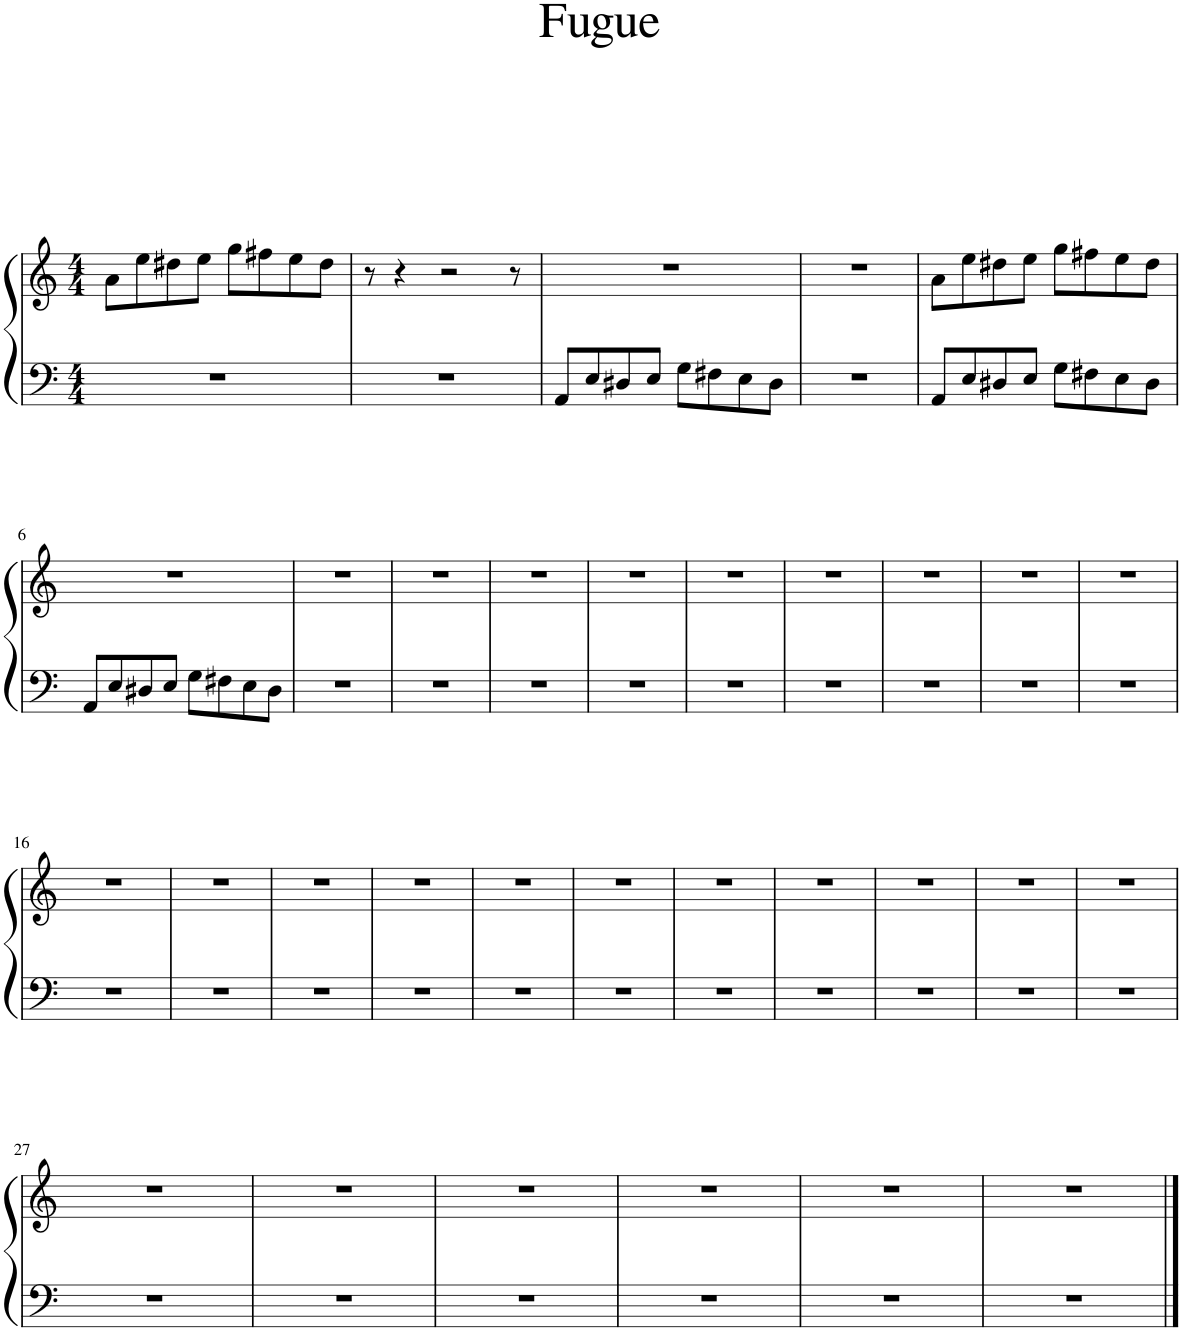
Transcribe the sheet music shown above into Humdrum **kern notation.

**kern	**kern
*part1	*part1
*staff2	*staff1
*I"Piano	*
*I'Pno.	*
*clefF4	*clefG2
*k[]	*k[]
*M4/4	*M4/4
=1	=1
1r	8a\L
.	8ee\
.	8dd#X\
.	8ee\J
.	8gg\L
.	8ff#X\
.	8ee\
.	8dd#\J
=2	=2
1r	8r
.	4r
.	2r
.	8r
=3	=3
8AA/L	1r
8E/	.
8D#X/	.
8E/J	.
8G\L	.
8F#X\	.
8E\	.
8D#\J	.
=4	=4
1r	1r
=5	=5
8AA/L	8a\L
8E/	8ee\
8D#X/	8dd#X\
8E/J	8ee\J
8G\L	8gg\L
8F#X\	8ff#X\
8E\	8ee\
8D#\J	8dd#\J
!!LO:LB:g=z
=6	=6
8AA/L	1r
8E/	.
8D#X/	.
8E/J	.
8G\L	.
8F#X\	.
8E\	.
8D#\J	.
=7	=7
1r	1r
=8	=8
1r	1r
=9	=9
1r	1r
=10	=10
1r	1r
=11	=11
1r	1r
=12	=12
1r	1r
=13	=13
1r	1r
=14	=14
1r	1r
=15	=15
1r	1r
!!LO:LB:g=z
=16	=16
1r	1r
=17	=17
1r	1r
=18	=18
1r	1r
=19	=19
1r	1r
=20	=20
1r	1r
=21	=21
1r	1r
=22	=22
1r	1r
=23	=23
1r	1r
=24	=24
1r	1r
=25	=25
1r	1r
=26	=26
1r	1r
!!LO:LB:g=z
=27	=27
1r	1r
=28	=28
1r	1r
=29	=29
1r	1r
=30	=30
1r	1r
=31	=31
1r	1r
=32	=32
1r	1r
==	==
*-	*-
